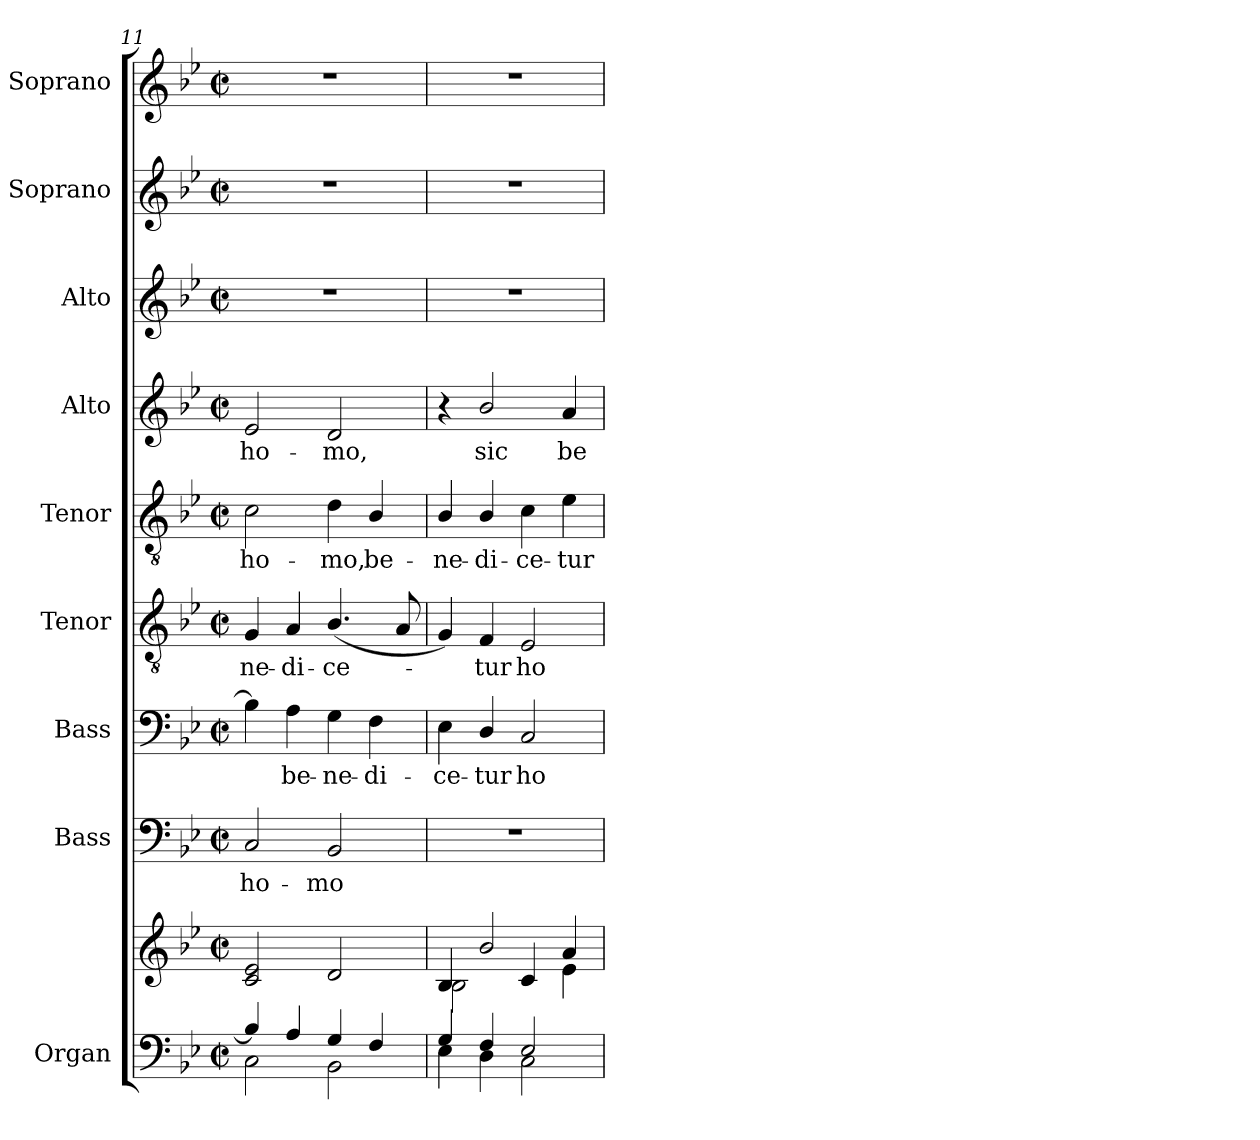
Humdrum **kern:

**kern	**kern	**kern	**text	**kern	**text	**kern	**text	**kern	**text	**kern	**text	**kern	**kern	**kern
*part9	*part9	*part8	*part8	*part7	*part7	*part6	*part6	*part5	*part5	*part4	*part4	*part3	*part2	*part1
*staff10	*staff9	*staff8	*staff8	*staff7	*staff7	*staff6	*staff6	*staff5	*staff5	*staff4	*staff4	*staff3	*staff2	*staff1
*I"Organ	*	*I"Bass	*	*I"Bass	*	*I"Tenor	*	*I"Tenor	*	*I"Alto	*	*I"Alto	*I"Soprano	*I"Soprano
*I'Organ.	*	*I'B.	*	*I'B.	*	*I'T.	*	*I'T.	*	*I'A.	*	*I'A.	*I'S.	*I'S.
*clefF4	*clefG2	*clefF4	*	*clefF4	*	*clefGv2	*	*clefGv2	*	*clefG2	*	*clefG2	*clefG2	*clefG2
*	*	*	*	*	*	*ITrd7c12	*	*ITrd7c12	*	*	*	*	*	*
*k[b-e-]	*k[b-e-]	*k[b-e-]	*	*k[b-e-]	*	*k[b-e-]	*	*k[b-e-]	*	*k[b-e-]	*	*k[b-e-]	*k[b-e-]	*k[b-e-]
*B-:	*B-:	*B-:	*	*B-:	*	*B-:	*	*B-:	*	*B-:	*	*B-:	*B-:	*B-:
*M2/2	*M2/2	*M2/2	*	*M2/2	*	*M2/2	*	*M2/2	*	*M2/2	*	*M2/2	*M2/2	*M2/2
*met(c|)	*met(c|)	*met(c|)	*	*met(c|)	*	*met(c|)	*	*met(c|)	*	*met(c|)	*	*met(c|)	*met(c|)	*met(c|)
=11	=11	=11	=11	=11	=11	=11	=11	=11	=11	=11	=11	=11	=11	=11
*^	*	*	*	*	*	*	*	*	*	*	*	*	*	*
!	!	!	!	!LO:LY:b:color=#000000	!	!	!	!	!	!	!	!	!	!	!
!	!	!	!	!	!	!	!	!LO:LY:b:color=#000000	!	!	!	!	!	!	!
!	!	!	!	!	!	!	!	!	!	!LO:LY:b:color=#000000	!	!	!	!	!
!	!	!	!	!	!	!	!	!	!	!	!	!LO:LY:b:color=#000000	!	!	!
4B-i/]	2Ci\	2ci/ 2e-i	2Ci/	ho-	4B-i\]	.	4GGi/	-ne-	2Ci\	ho-	2e-i/	ho-	1r	1r	1r
!	!	!	!	!	!	!LO:LY:b:color=#000000	!	!	!	!	!	!	!	!	!
!	!	!	!	!	!	!	!	!LO:LY:b:color=#000000	!	!	!	!	!	!	!
4Ai/	.	.	.	.	4Ai\	be-	4AAi/	-di-	.	.	.	.	.	.	.
!	!	!	!	!LO:LY:b:color=#000000	!	!	!	!	!	!	!	!	!	!	!
!	!	!	!	!	!	!LO:LY:b:color=#000000	!	!	!	!	!	!	!	!	!
!	!	!	!	!	!	!	!	!LO:LY:b:color=#000000	!	!	!	!	!	!	!
!	!	!	!	!	!	!	!	!	!	!LO:LY:b:color=#000000	!	!	!	!	!
!	!	!	!	!	!	!	!	!	!	!	!	!LO:LY:b:color=#000000	!	!	!
4Gi/	2BB-i\	2di/	2BB-i/	-mo	4Gi\	-ne-	(4.BB-i/	-ce-	4Di\	-mo,	2di/	-mo,	.	.	.
!	!	!	!	!	!	!LO:LY:b:color=#000000	!	!	!	!	!	!	!	!	!
!	!	!	!	!	!	!	!	!	!	!LO:LY:b:color=#000000	!	!	!	!	!
4Fi/	.	.	.	.	4Fi\	-di-	.	.	4BB-i/	be-	.	.	.	.	.
.	.	.	.	.	.	.	8AAi/	.	.	.	.	.	.	.	.
=12	=12	=12	=12	=12	=12	=12	=12	=12	=12	=12	=12	=12	=12	=12	=12
*	*	*^	*	*	*	*	*	*	*	*	*	*	*	*	*
!	!	!	!	!	!	!	!LO:LY:b:color=#000000	!	!	!	!	!	!	!	!	!
!	!	!	!	!	!	!	!	!	!	!	!LO:LY:b:color=#000000	!	!	!	!	!
4Gi/	4E-i\	4B-i/	2B-i\	1r	.	4E-i\	-ce-	4GGi/)	.	4BB-i/	-ne-	4r	.	1r	1r	1r
!	!	!	!	!	!	!	!LO:LY:b:color=#000000	!	!	!	!	!	!	!	!	!
!	!	!	!	!	!	!	!	!	!LO:LY:b:color=#000000	!	!	!	!	!	!	!
!	!	!	!	!	!	!	!	!	!	!	!LO:LY:b:color=#000000	!	!	!	!	!
!	!	!	!	!	!	!	!	!	!	!	!	!	!LO:LY:b:color=#000000	!	!	!
4Fi/	4Di\	2b-i/	.	.	.	4Di/	-tur	4FFi/	-tur	4BB-i/	-di-	2b-i/	sic	.	.	.
!	!	!	!	!	!	!	!LO:LY:b:color=#000000	!	!	!	!	!	!	!	!	!
!	!	!	!	!	!	!	!	!	!LO:LY:b:color=#000000	!	!	!	!	!	!	!
!	!	!	!	!	!	!	!	!	!	!	!LO:LY:b:color=#000000	!	!	!	!	!
2E-i/	2Ci\	.	4ci/	.	.	2Ci/	ho-	2EE-i/	ho-	4Ci\	-ce-	.	.	.	.	.
!	!	!	!	!	!	!	!	!	!	!	!LO:LY:b:color=#000000	!	!	!	!	!
!	!	!	!	!	!	!	!	!	!	!	!	!	!LO:LY:b:color=#000000	!	!	!
.	.	4ai/	4e-i\	.	.	.	.	.	.	4E-i\	-tur	4ai/	be-	.	.	.
*v	*v	*	*	*	*	*	*	*	*	*	*	*	*	*	*	*
*	*v	*v	*	*	*	*	*	*	*	*	*	*	*	*	*
=	=	=	=	=	=	=	=	=	=	=	=	=	=	=
*-	*-	*-	*-	*-	*-	*-	*-	*-	*-	*-	*-	*-	*-	*-
